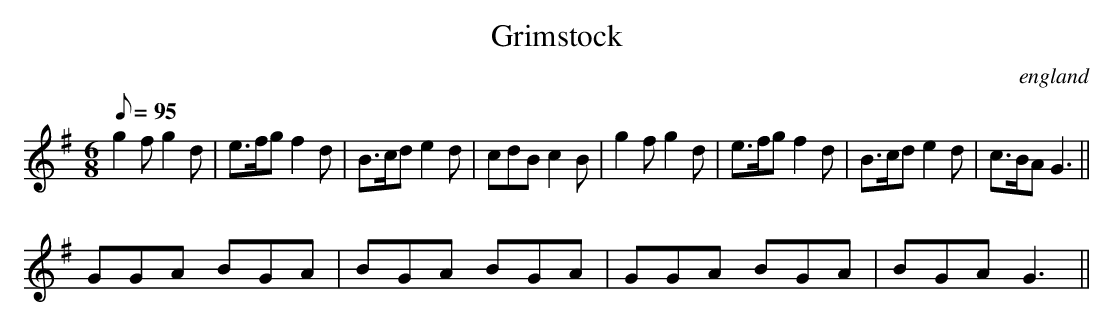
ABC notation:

X:1
T:Grimstock
O:england
M:6/8
L:1/8
Q:95
K:G
g2f g2d|e>fg f2d|B>cd e2d|cdB c2B|g2f g2d|e>fg f2d|B>cd e2d|c>BA G3||
GGA BGA|BGA BGA|GGA BGA|BGA G3||
